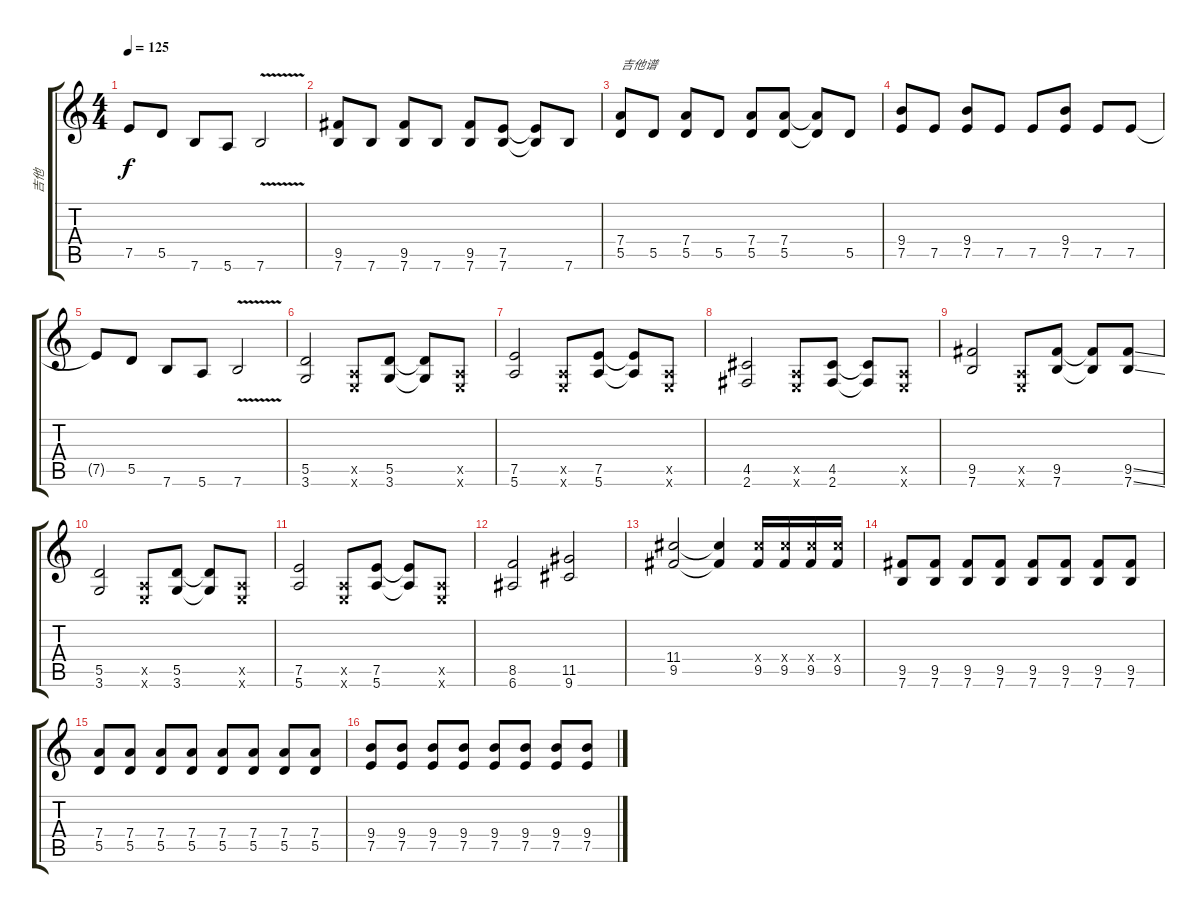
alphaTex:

\track ("吉他" "吉他") {instrument distortionguitar}
\staff {score tabs}
\tuning (E4 B3 G3 D3 A2 E2) {hide}
\ts (4 4)
\tempo 125
\clef g2
\ks c
7.5{t}.8{dy f} 5.5.8 7.6.8 5.6.8 7.6{v}.2 |
(9.5 7.6).8 7.6.8 (9.5 7.6).8 7.6.8 (9.5 7.6).8 (7.5 7.6).8 (7.5{t} 7.6{t}).8 7.6.8 |
(7.4 5.5).8{txt "吉他谱"} 5.5.8 (7.4 5.5).8 5.5.8 (7.4 5.5).8 (7.4 5.5).8 (7.4{t} 5.5{t}).8 5.5.8 |
(9.4 7.5).8 7.5.8 (9.4 7.5).8 7.5.8 7.5.8 (9.4 7.5).8 7.5.8 7.5.8 |
7.5{t}.8 5.5.8 7.6.8 5.6.8 7.6{v}.2 |
(5.5 3.6).2 (0.5{x} 0.6{x}).8 (5.5 3.6).8 (5.5{t} 3.6{t}).8 (0.5{x} 0.6{x}).8 |
(7.5 5.6).2 (0.5{x} 0.6{x}).8 (7.5 5.6).8 (7.5{t} 5.6{t}).8 (0.5{x} 0.6{x}).8 |
(4.5 2.6).2 (0.5{x} 0.6{x}).8 (4.5 2.6).8 (4.5{t} 2.6{t}).8 (0.5{x} 0.6{x}).8 |
(9.5 7.6).2 (0.5{x} 0.6{x}).8 (9.5 7.6).8 (9.5{t} 7.6{t}).8 (9.5{ss} 7.6{ss}).8 |
(5.5 3.6).2 (0.5{x} 0.6{x}).8 (5.5 3.6).8 (5.5{t} 3.6{t}).8 (0.5{x} 0.6{x}).8 |
(7.5 5.6).2 (0.5{x} 0.6{x}).8 (7.5 5.6).8 (7.5{t} 5.6{t}).8 (0.5{x} 0.6{x}).8 |
(8.5 6.6).2 (11.5 9.6).2 |
(11.4 9.5).2 (11.4{t} 9.5{t}).4 (11.4{x} 9.5).16 (11.4{x} 9.5).16 (11.4{x} 9.5).16 (11.4{x} 9.5).16 |
(9.5 7.6).8 (9.5 7.6).8 (9.5 7.6).8 (9.5 7.6).8 (9.5 7.6).8 (9.5 7.6).8 (9.5 7.6).8 (9.5 7.6).8 |
(7.4 5.5).8 (7.4 5.5).8 (7.4 5.5).8 (7.4 5.5).8 (7.4 5.5).8 (7.4 5.5).8 (7.4 5.5).8 (7.4 5.5).8 |
(9.4 7.5).8 (9.4 7.5).8 (9.4 7.5).8 (9.4 7.5).8 (9.4 7.5).8 (9.4 7.5).8 (9.4 7.5).8 (9.4 7.5).8
